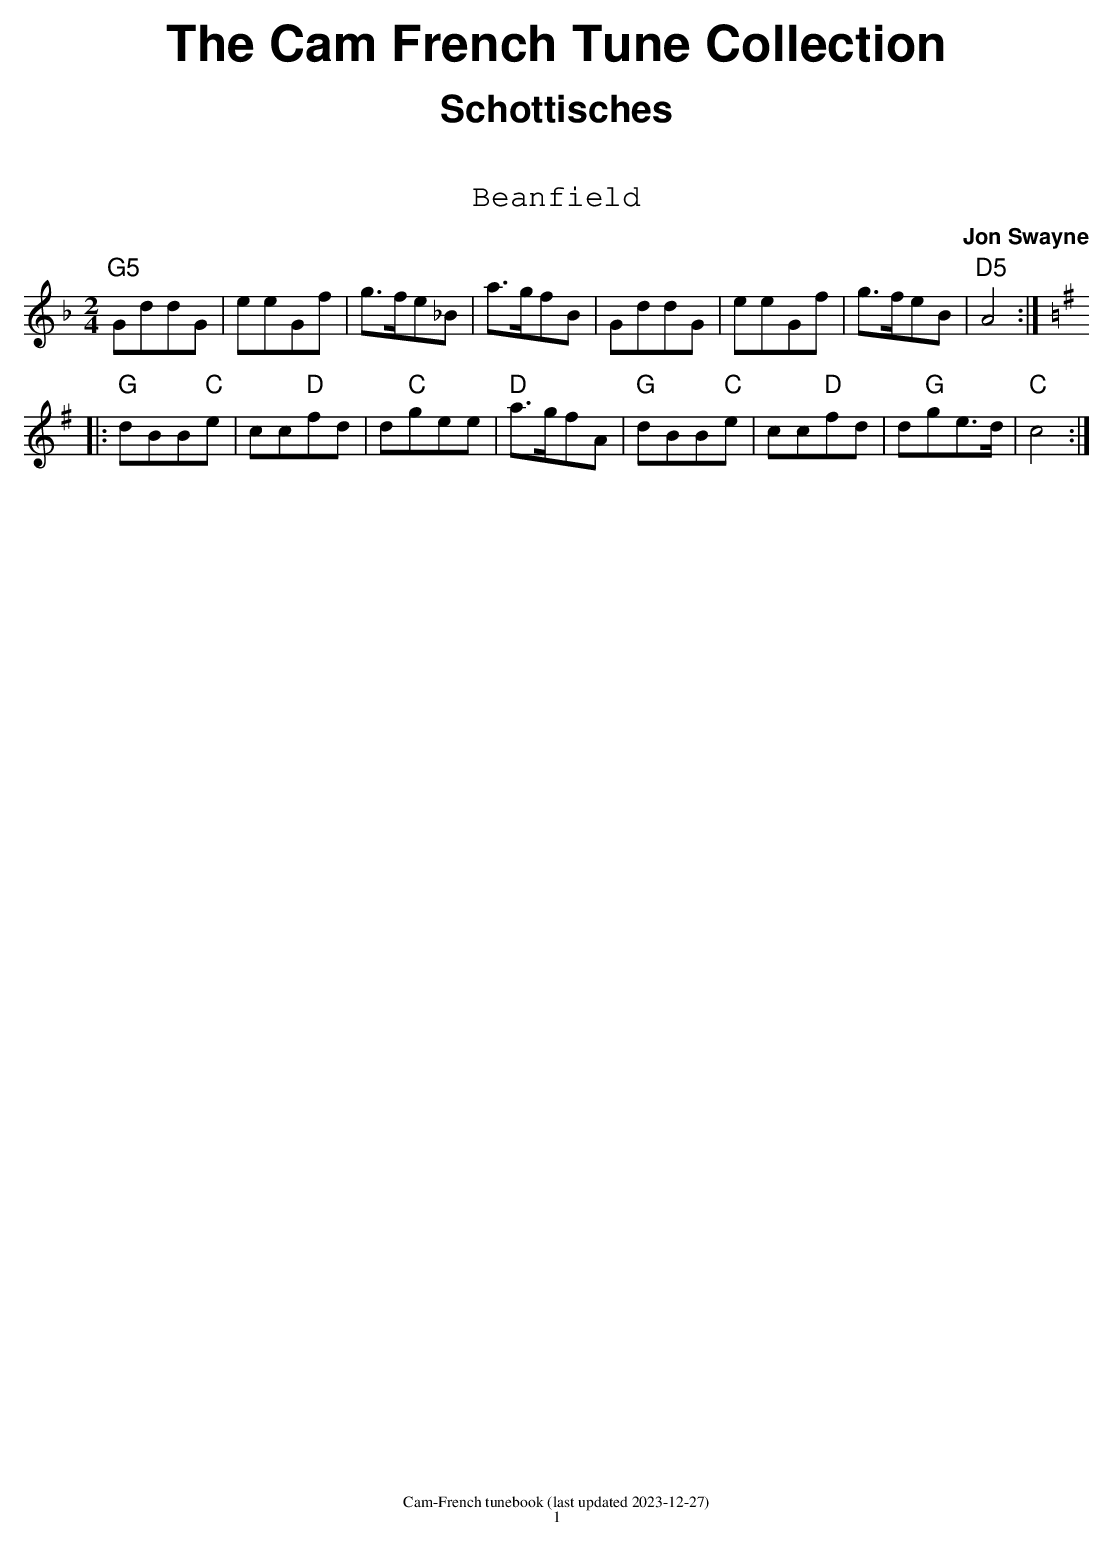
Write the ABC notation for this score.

X:1
T:Beanfield
M:2/4
L:1/8
Q:1/4=170
C:Jon Swayne
K:Gdor
"G5"GddG | eeGf | g>fe_B | a>gfB | GddG | eeGf | g>feB | "D5"A4 :|
[K:G]|: "G"dBB"C"e | cc"D"fd | d"C"gee | "D"a>gfA | "G"dBB"C"e | cc"D"fd | d"G"ge>d | "C"c4 :|
